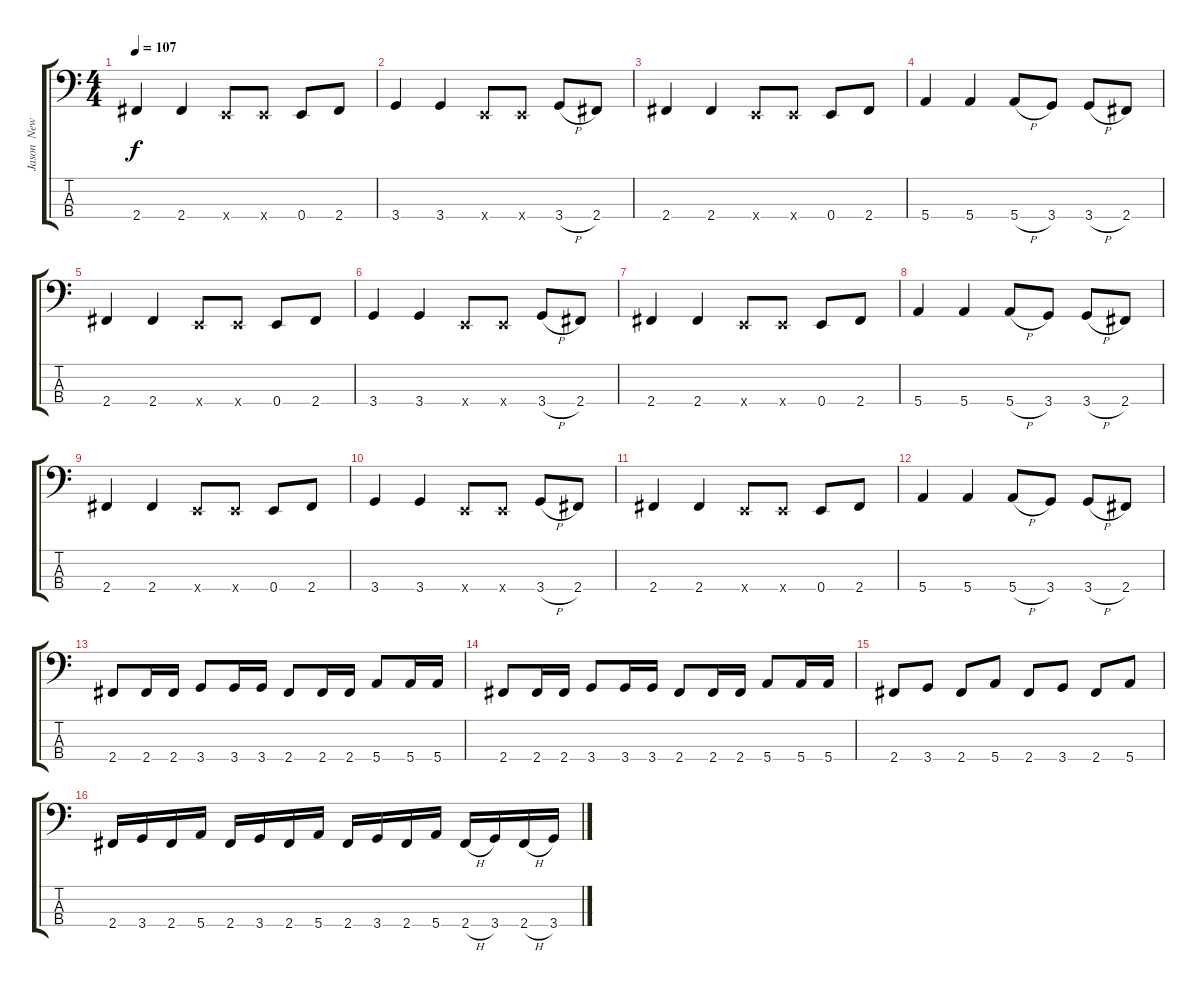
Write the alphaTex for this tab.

\track ("Jason  Newsted" "Jason  New") {instrument electricbasspick}
\staff {score tabs}
\tuning (G2 D2 A1 E1) {hide}
\ts (4 4)
\tempo 106
\tempo 107
\clef f4
\ks c
2.4.4{dy f} 2.4.4 0.4{x}.8 0.4{x}.8 0.4.8 2.4.8 |
3.4.4 3.4.4 0.4{x}.8 0.4{x}.8 3.4{h}.8 2.4.8 |
2.4.4 2.4.4 0.4{x}.8 0.4{x}.8 0.4.8 2.4.8 |
5.4.4 5.4.4 5.4{h}.8 3.4.8 3.4{h}.8 2.4.8 |
2.4.4 2.4.4 0.4{x}.8 0.4{x}.8 0.4.8 2.4.8 |
3.4.4 3.4.4 0.4{x}.8 0.4{x}.8 3.4{h}.8 2.4.8 |
2.4.4 2.4.4 0.4{x}.8 0.4{x}.8 0.4.8 2.4.8 |
5.4.4 5.4.4 5.4{h}.8 3.4.8 3.4{h}.8 2.4.8 |
2.4.4 2.4.4 0.4{x}.8 0.4{x}.8 0.4.8 2.4.8 |
3.4.4 3.4.4 0.4{x}.8 0.4{x}.8 3.4{h}.8 2.4.8 |
2.4.4 2.4.4 0.4{x}.8 0.4{x}.8 0.4.8 2.4.8 |
5.4.4 5.4.4 5.4{h}.8 3.4.8 3.4{h}.8 2.4.8 |
2.4.8 2.4.16 2.4.16 3.4.8 3.4.16 3.4.16 2.4.8 2.4.16 2.4.16 5.4.8 5.4.16 5.4.16 |
2.4.8 2.4.16 2.4.16 3.4.8 3.4.16 3.4.16 2.4.8 2.4.16 2.4.16 5.4.8 5.4.16 5.4.16 |
2.4.8 3.4.8 2.4.8 5.4.8 2.4.8 3.4.8 2.4.8 5.4.8 |
2.4.16 3.4.16 2.4.16 5.4.16 2.4.16 3.4.16 2.4.16 5.4.16 2.4.16 3.4.16 2.4.16 5.4.16 2.4{h}.16 3.4.16 2.4{h}.16 3.4.16
